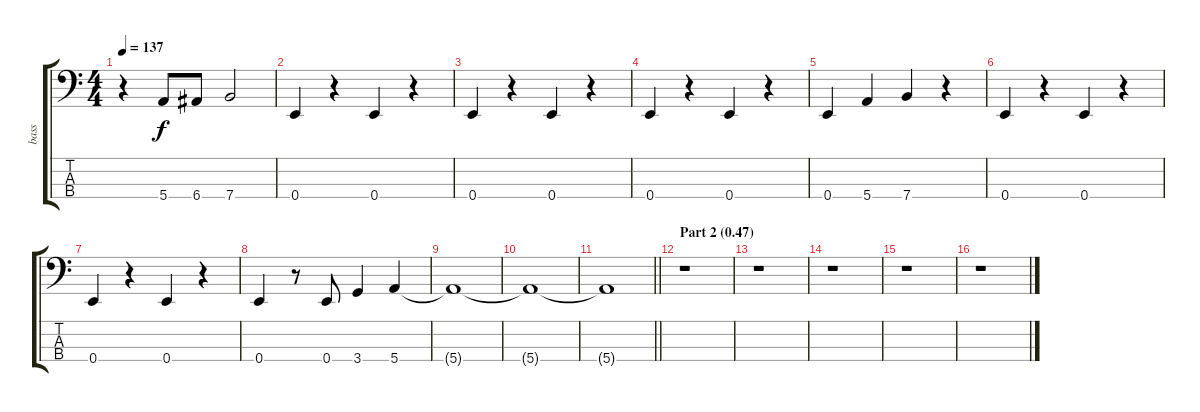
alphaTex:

\track ("bass" "bass") {instrument electricbasspick}
\staff {score tabs}
\tuning (G2 D2 A1 E1) {hide}
\ts (4 4)
\tempo 137
\clef f4
\ks c
r.4{dy f} 5.4.8 6.4.8 7.4.2 |
0.4.4 r.4 0.4.4 r.4 |
0.4.4 r.4 0.4.4 r.4 |
0.4.4 r.4 0.4.4 r.4 |
0.4.4 5.4.4 7.4.4 r.4 |
0.4.4 r.4 0.4.4 r.4 |
0.4.4 r.4 0.4.4 r.4 |
0.4.4 r.8 0.4.8 3.4.4 5.4.4 |
5.4{t}.1 |
5.4{t}.1 |
\barLineRight lightlight
5.4{t}.1 |
\section ("" "Part 2 (0.47)")
r.1 |
r.1 |
r.1 |
r.1 |
r.1
